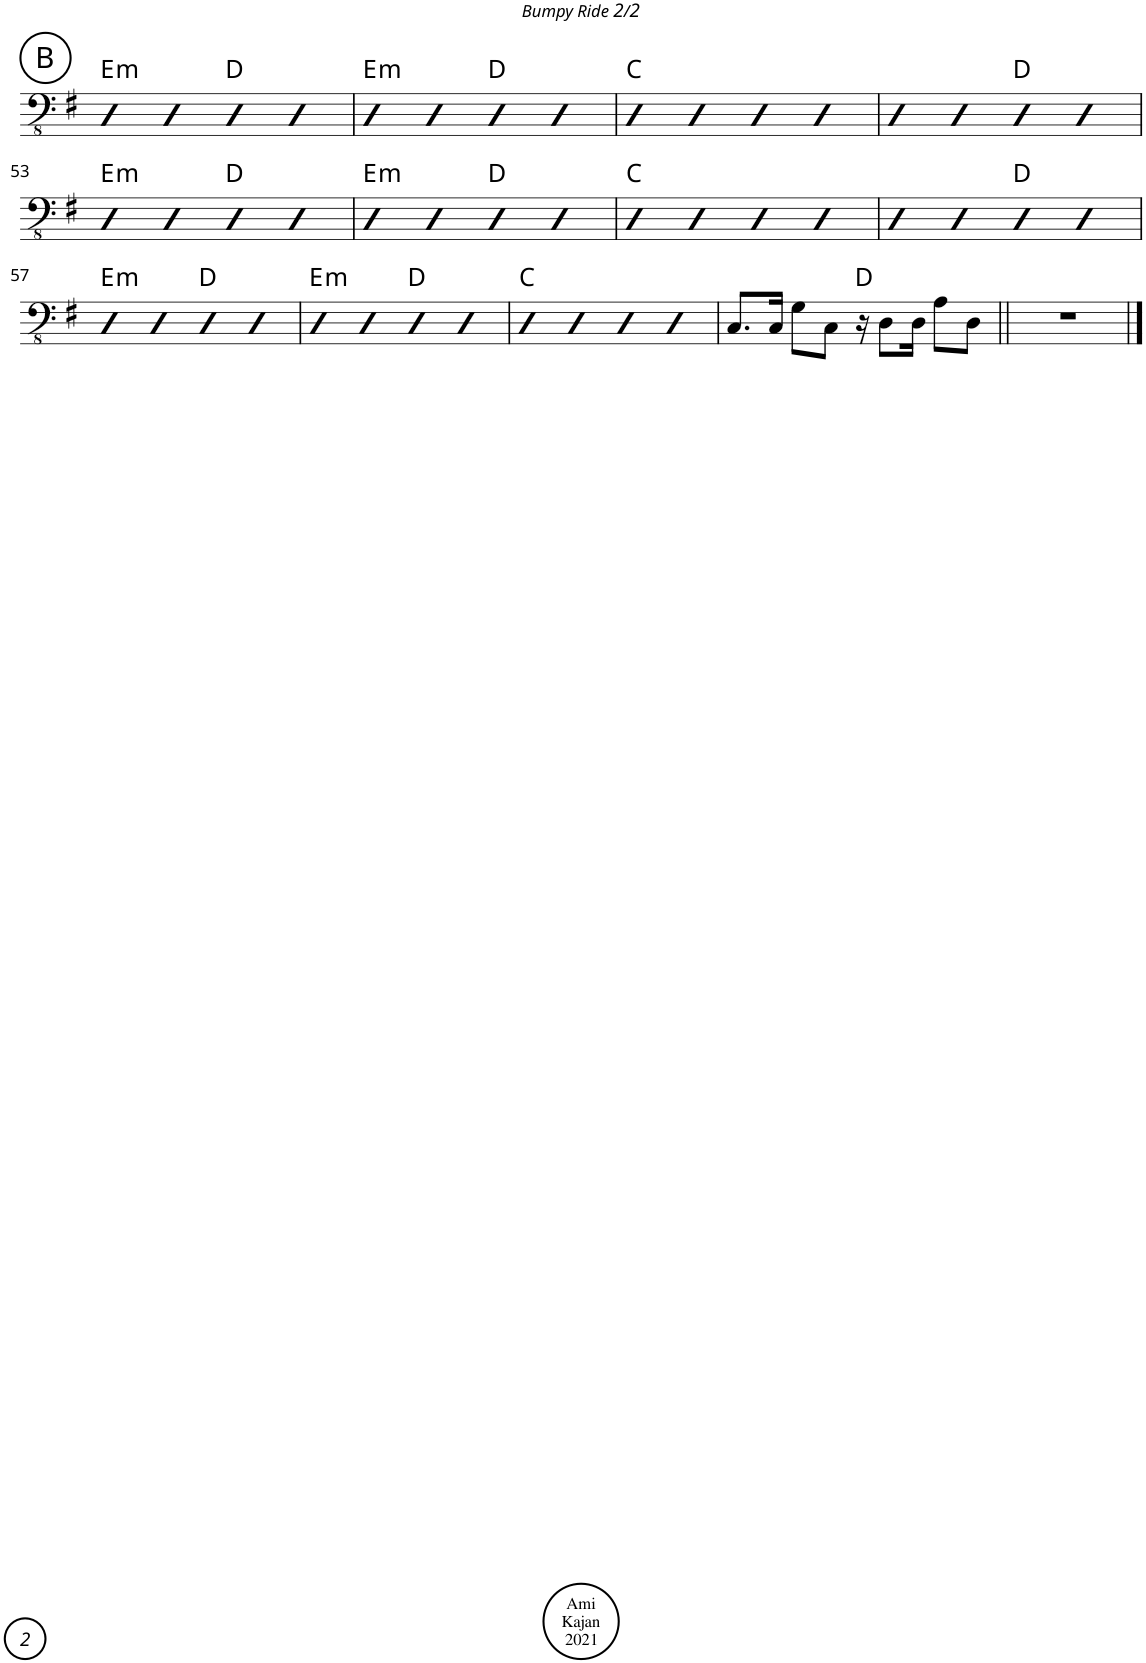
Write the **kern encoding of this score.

**kern	**harte
*part1	*part1
*staff1	*
*I"Acoustic Bass	*
*I'Bass	*
!!LO:PB:g=z
*clefFv4	*
*k[f#]	*
*M4/4	*
*met(c)	*
!!LO:REH:place=s1:a:cj:enc=circle:fs=14:t=B
=49	=49
!	!LO:H:kt=m
4FF#	E:min
4FF#	.
4FF#	D:maj
4FF#	.
=50	=50
!	!LO:H:kt=m
4FF#	E:min
4FF#	.
4FF#	D:maj
4FF#	.
=51	=51
4FF#	C:maj
4FF#	.
4FF#	.
4FF#	.
=52	=52
4FF#	.
4FF#	.
4FF#	D:maj
4FF#	.
!!LO:LB:g=z
=53	=53
!	!LO:H:kt=m
4FF#	E:min
4FF#	.
4FF#	D:maj
4FF#	.
=54	=54
!	!LO:H:kt=m
4FF#	E:min
4FF#	.
4FF#	D:maj
4FF#	.
=55	=55
4FF#	C:maj
4FF#	.
4FF#	.
4FF#	.
=56	=56
4FF#	.
4FF#	.
4FF#	D:maj
4FF#	.
!!LO:LB:g=z
=57	=57
!	!LO:H:kt=m
4FF#	E:min
4FF#	.
4FF#	D:maj
4FF#	.
=58	=58
!	!LO:H:kt=m
4FF#	E:min
4FF#	.
4FF#	D:maj
4FF#	.
=59	=59
4FF#	C:maj
4FF#	.
4FF#	.
4FF#	.
=60	=60
8.CC/L	.
16CC/Jk	.
8GG\L	.
8CC\J	.
16r	D:maj
8DD\L	.
16DD\Jk	.
8AA\L	.
8DD\J	.
=61||	=61||
1r	.
==	==
*-	*-
